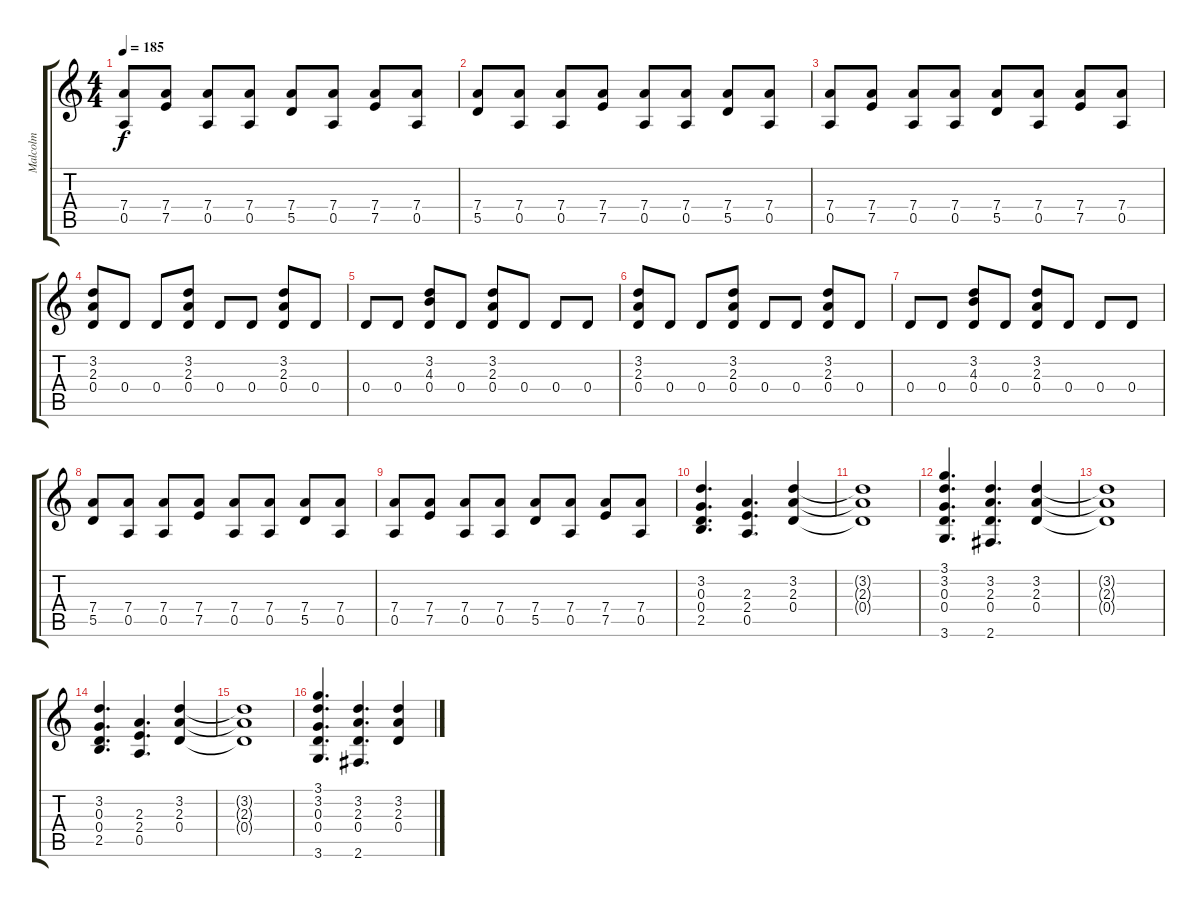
\track ("Malcolm" "Malcolm") {mute instrument overdrivenguitar}
\staff {score tabs}
\tuning (E4 B3 G3 D3 A2 E2) {hide}
\ts (4 4)
\tempo 185
\clef g2
\ks c
(7.4 0.5).8{dy f} (7.4 7.5).8 (7.4 0.5).8 (7.4 0.5).8 (7.4 5.5).8 (7.4 0.5).8 (7.4 7.5).8 (7.4 0.5).8 |
(7.4 5.5).8 (7.4 0.5).8 (7.4 0.5).8 (7.4 7.5).8 (7.4 0.5).8 (7.4 0.5).8 (7.4 5.5).8 (7.4 0.5).8 |
(7.4 0.5).8 (7.4 7.5).8 (7.4 0.5).8 (7.4 0.5).8 (7.4 5.5).8 (7.4 0.5).8 (7.4 7.5).8 (7.4 0.5).8 |
(3.2 2.3 0.4).8 0.4.8 0.4.8 (3.2 2.3 0.4).8 0.4.8 0.4.8 (3.2 2.3 0.4).8 0.4.8 |
0.4.8 0.4.8 (3.2 4.3 0.4).8 0.4.8 (3.2 2.3 0.4).8 0.4.8 0.4.8 0.4.8 |
(3.2 2.3 0.4).8 0.4.8 0.4.8 (3.2 2.3 0.4).8 0.4.8 0.4.8 (3.2 2.3 0.4).8 0.4.8 |
0.4.8 0.4.8 (3.2 4.3 0.4).8 0.4.8 (3.2 2.3 0.4).8 0.4.8 0.4.8 0.4.8 |
(7.4 5.5).8 (7.4 0.5).8 (7.4 0.5).8 (7.4 7.5).8 (7.4 0.5).8 (7.4 0.5).8 (7.4 5.5).8 (7.4 0.5).8 |
(7.4 0.5).8 (7.4 7.5).8 (7.4 0.5).8 (7.4 0.5).8 (7.4 5.5).8 (7.4 0.5).8 (7.4 7.5).8 (7.4 0.5).8 |
(3.2 0.3 0.4 2.5).4{d} (2.3 2.4 0.5).4{d} (3.2 2.3 0.4).4 |
(3.2{t} 2.3{t} 0.4{t}).1 |
(3.1 3.2 0.3 0.4 3.6).4{d} (3.2 2.3 0.4 2.6).4{d} (3.2 2.3 0.4).4 |
(3.2{t} 2.3{t} 0.4{t}).1 |
(3.2 0.3 0.4 2.5).4{d} (2.3 2.4 0.5).4{d} (3.2 2.3 0.4).4 |
(3.2{t} 2.3{t} 0.4{t}).1 |
(3.1 3.2 0.3 0.4 3.6).4{d} (3.2 2.3 0.4 2.6).4{d} (3.2 2.3 0.4).4
